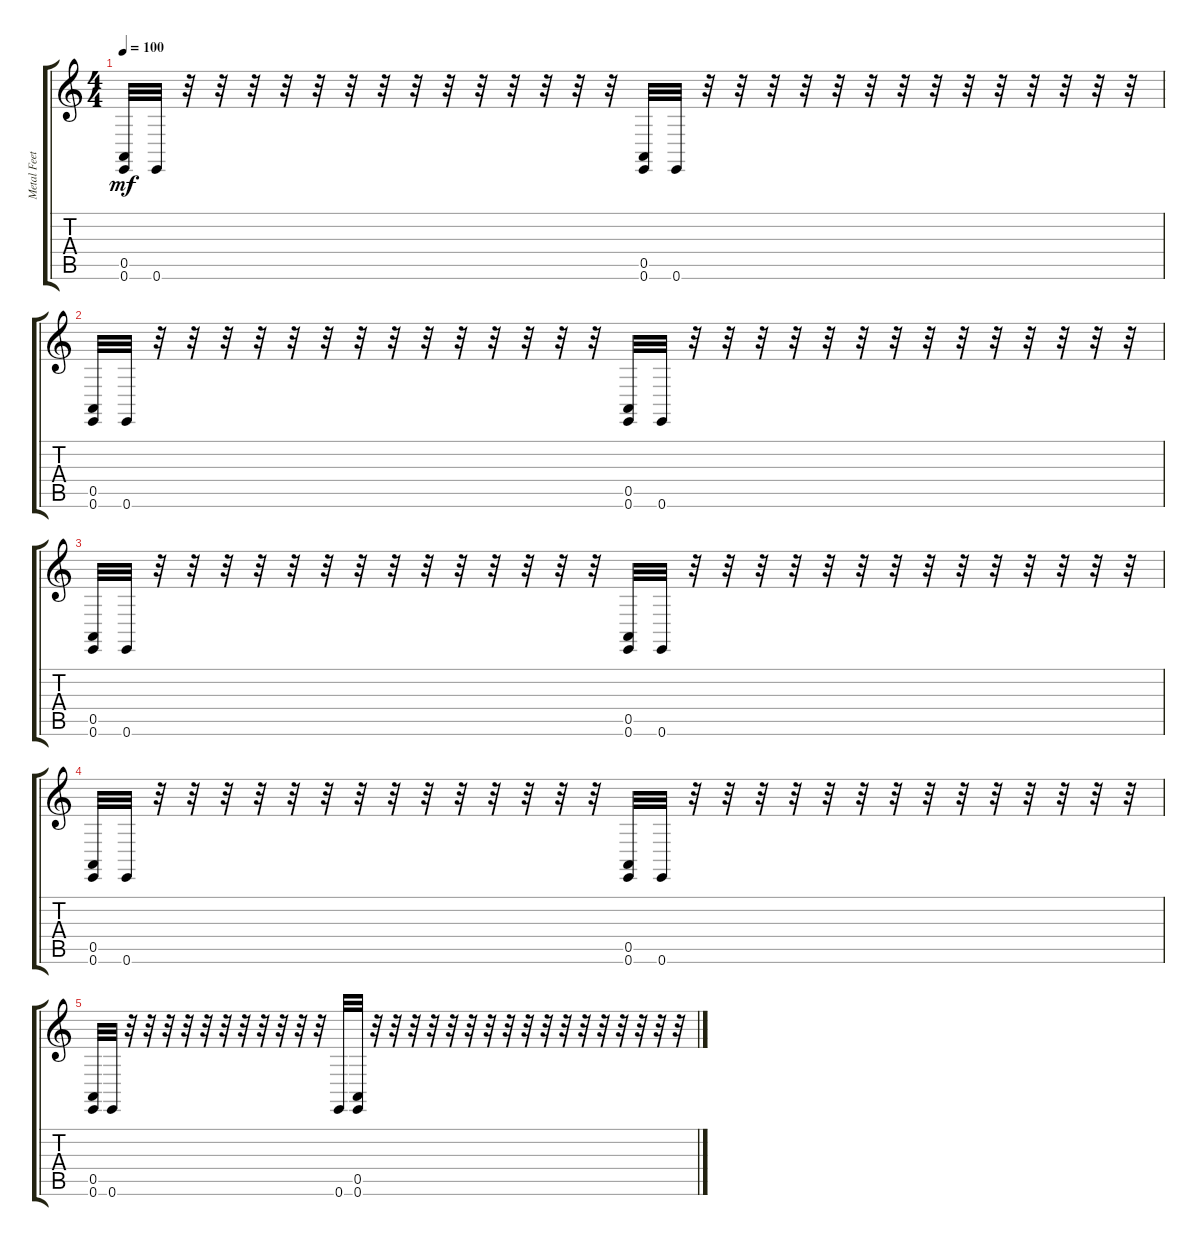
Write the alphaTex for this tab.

\track ("Metal Feet 3" "Metal Feet") {instrument woodblock}
\staff {score tabs}
\tuning (E4 B3 G3 D3 A2 E2) {hide}
\ts (4 4)
\tempo 100
\clef g2
\ks c
(0.5 0.6).32{dy mf} 0.6.32 r.32 r.32 r.32 r.32 r.32 r.32 r.32 r.32 r.32 r.32 r.32 r.32 r.32 r.32 (0.5 0.6).32 0.6.32 r.32 r.32 r.32 r.32 r.32 r.32 r.32 r.32 r.32 r.32 r.32 r.32 r.32 r.32 |
(0.5 0.6).32 0.6.32 r.32 r.32 r.32 r.32 r.32 r.32 r.32 r.32 r.32 r.32 r.32 r.32 r.32 r.32 (0.5 0.6).32 0.6.32 r.32 r.32 r.32 r.32 r.32 r.32 r.32 r.32 r.32 r.32 r.32 r.32 r.32 r.32 |
(0.5 0.6).32 0.6.32 r.32 r.32 r.32 r.32 r.32 r.32 r.32 r.32 r.32 r.32 r.32 r.32 r.32 r.32 (0.5 0.6).32 0.6.32 r.32 r.32 r.32 r.32 r.32 r.32 r.32 r.32 r.32 r.32 r.32 r.32 r.32 r.32 |
(0.5 0.6).32 0.6.32 r.32 r.32 r.32 r.32 r.32 r.32 r.32 r.32 r.32 r.32 r.32 r.32 r.32 r.32 (0.5 0.6).32 0.6.32 r.32 r.32 r.32 r.32 r.32 r.32 r.32 r.32 r.32 r.32 r.32 r.32 r.32 r.32 |
(0.5 0.6).32 0.6.32 r.32 r.32 r.32 r.32 r.32 r.32 r.32 r.32 r.32 r.32 r.32 0.6.32 (0.5 0.6).32 r.32 r.32 r.32 r.32 r.32 r.32 r.32 r.32 r.32 r.32 r.32 r.32 r.32 r.32 r.32 r.32 r.32
